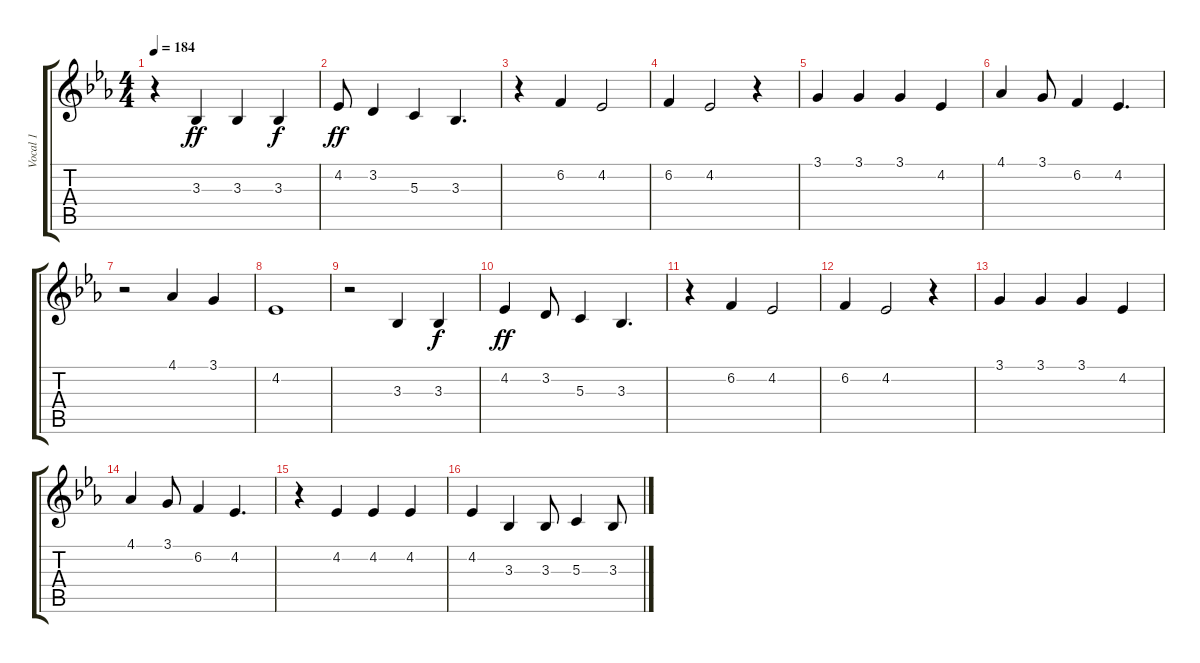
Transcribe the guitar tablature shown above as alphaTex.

\track ("Vocal 1" "Vocal 1") {instrument baritonesax}
\staff {score tabs}
\tuning (E4 B3 G3 D3 A2 E2) {hide}
\ts (4 4)
\tempo 184
\clef g2
\ks eb
r.4{dy ff} 3.3.4 3.3.4 3.3.4{dy f} |
4.2.8{dy ff} 3.2.4 5.3.4 3.3.4{d} |
r.4 6.2.4 4.2.2 |
6.2.4 4.2.2 r.4 |
3.1.4 3.1.4 3.1.4 4.2.4 |
4.1.4 3.1.8 6.2.4 4.2.4{d} |
r.2 4.1.4 3.1.4 |
4.2.1 |
r.2 3.3.4 3.3.4{dy f} |
4.2.4{dy ff} 3.2.8 5.3.4 3.3.4{d} |
r.4 6.2.4 4.2.2 |
6.2.4 4.2.2 r.4 |
3.1.4 3.1.4 3.1.4 4.2.4 |
4.1.4 3.1.8 6.2.4 4.2.4{d} |
r.4 4.2.4 4.2.4 4.2.4 |
4.2.4 3.3.4 3.3.8 5.3.4 3.3.8
